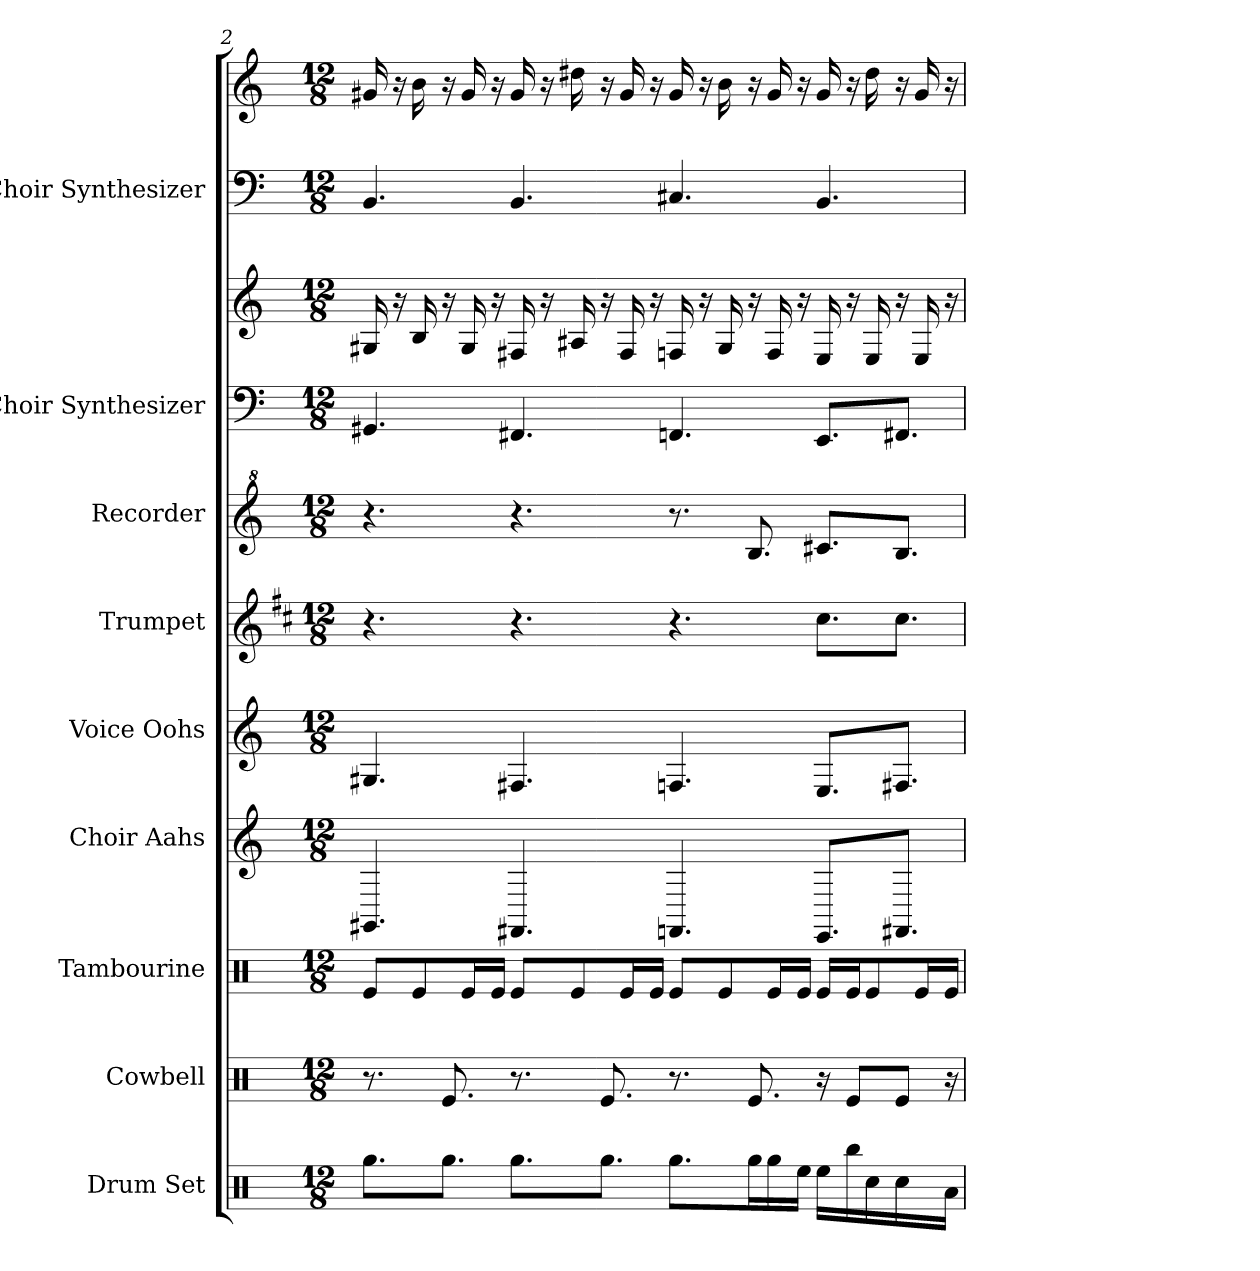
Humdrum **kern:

**kern	**kern	**kern	**kern	**kern	**kern	**kern	**kern	**kern	**kern	**kern
*part9	*part8	*part7	*part6	*part5	*part4	*part3	*part2	*part2	*part1	*part1
*staff11	*staff10	*staff9	*staff8	*staff7	*staff6	*staff5	*staff4	*staff3	*staff2	*staff1
*I"Drum Set	*I"Cowbell	*I"Tambourine	*I"Choir Aahs	*I"Voice Oohs	*I"Trumpet	*I"Recorder	*I"Choir Synthesizer	*	*I"Choir Synthesizer	*
*I'Drums	*I'Cow.	*I'Tbr	*I'Ch. Aa.	*I'Vo. Oo.	*I'Tpt.	*I'Rec.	*I'Synth.	*	*I'Synth.	*
*clefX	*clefX	*clefX	*clefG2	*clefG2	*clefG2	*clefG^2	*clefF4	*clefG2	*clefF4	*clefG2
*	*	*	*	*	*ITrd1c2	*	*	*	*	*
*k[]	*k[]	*k[]	*k[]	*k[]	*k[]	*k[]	*k[]	*k[]	*k[]	*k[]
*M12/8	*M12/8	*M12/8	*M12/8	*M12/8	*M12/8	*M12/8	*M12/8	*M12/8	*M12/8	*M12/8
=2	=2	=2	=2	=2	=2	=2	=2	=2	=2	=2
8.RggL	8.r	8ReL	4.GG#X	4.G#X	4.r	4.r	4.GG#X	16G#X	4.BB	16g#X
.	.	.	.	.	.	.	.	16r	.	16r
.	.	8Re	.	.	.	.	.	16B	.	16b
8.RggJ	8.Re	.	.	.	.	.	.	16r	.	16r
.	.	16ReL	.	.	.	.	.	16G#	.	16g#
.	.	16ReJJ	.	.	.	.	.	16r	.	16r
8.RggL	8.r	8ReL	4.FF#X	4.F#X	4.r	4.r	4.FF#X	16F#X	4.BB	16g#
.	.	.	.	.	.	.	.	16r	.	16r
.	.	8Re	.	.	.	.	.	16A#X	.	16dd#X
8.RggJ	8.Re	.	.	.	.	.	.	16r	.	16r
.	.	16ReL	.	.	.	.	.	16F#	.	16g#
.	.	16ReJJ	.	.	.	.	.	16r	.	16r
8.RggL	8.r	8ReL	4.FFn	4.Fn	4.r	8.r	4.FFn	16Fn	4.C#X	16g#
.	.	.	.	.	.	.	.	16r	.	16r
.	.	8Re	.	.	.	.	.	16G#	.	16b
16RggL	8.Re	.	.	.	.	8.b	.	16r	.	16r
16Rgg	.	16ReL	.	.	.	.	.	16F	.	16g#
16ReeJJ	.	16ReJJ	.	.	.	.	.	16r	.	16r
16ReeLL	16r	16ReLL	8.EEL	8.EL	8.bL	8.cc#XL	8.EEL	16E	4.BB	16g#
16Rbb	8ReL	16ReJ	.	.	.	.	.	16r	.	16r
16Rcc	.	8Re	.	.	.	.	.	16E	.	16dd#
16Rcc	8ReJ	.	8.FF#XJ	8.F#XJ	8.bJ	8.bJ	8.FF#XJ	16r	.	16r
16R	.	16ReL	.	.	.	.	.	16E	.	16g#
16RaJJ	16r	16ReJJ	.	.	.	.	.	16r	.	16r
=	=	=	=	=	=	=	=	=	=	=
*-	*-	*-	*-	*-	*-	*-	*-	*-	*-	*-
